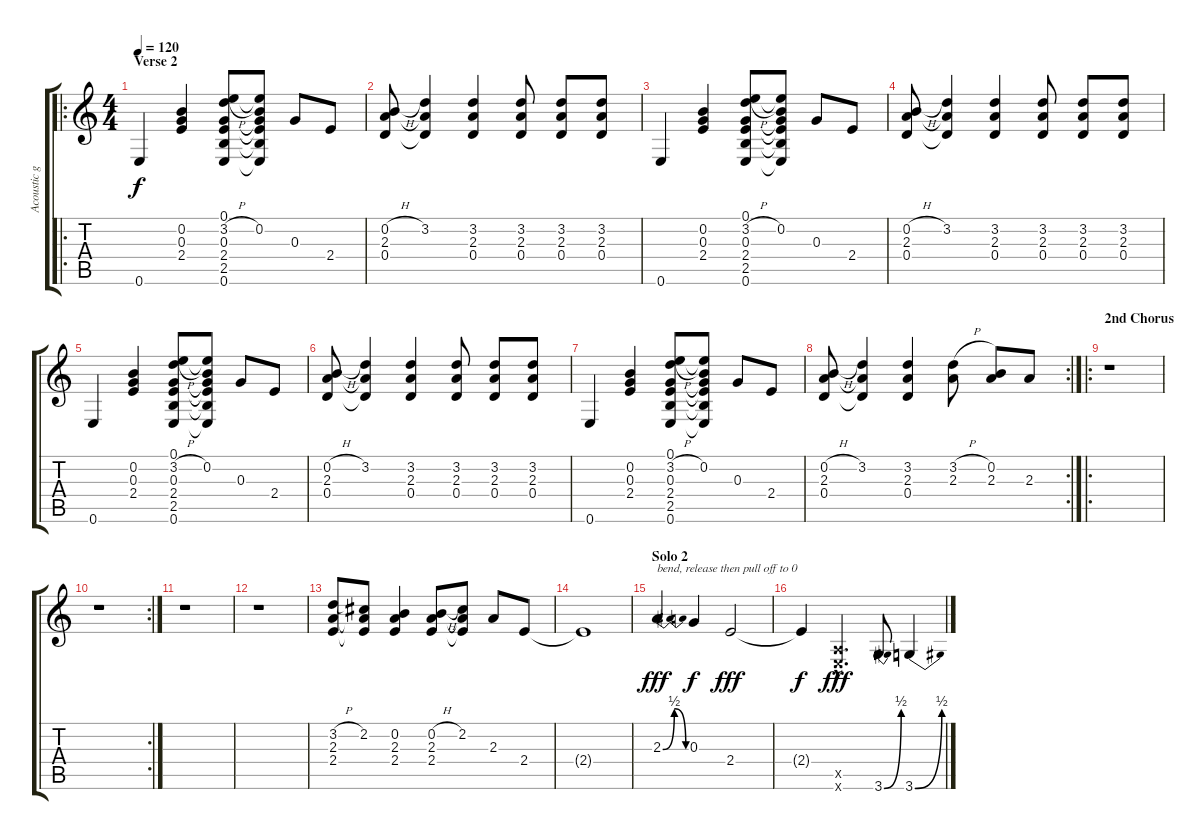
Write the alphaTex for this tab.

\track ("Acoustic guitar 2" "Acoustic g") {instrument acousticguitarsteel}
\staff {score tabs}
\tuning (E4 B3 G3 D3 A2 E2) {hide}
\ro
\ts (4 4)
\section ("" "Verse 2")
\tempo 120
\clef g2
\ks c
0.6.4{dy f volume 13} (0.2 0.3 2.4).4 (0.1 3.2{h} 0.3 2.4 2.5 0.6).8 (0.1{t} 0.2 0.3{t} 2.4{t} 2.5{t} 0.6{t}).8 0.3.8 2.4.8 |
(0.2{h} 2.3 0.4).8 (3.2 2.3{t} 0.4{t}).4 (3.2 2.3 0.4).4 (3.2 2.3 0.4).8 (3.2 2.3 0.4).8 (3.2 2.3 0.4).8 |
0.6.4 (0.2 0.3 2.4).4 (0.1 3.2{h} 0.3 2.4 2.5 0.6).8 (0.1{t} 0.2 0.3{t} 2.4{t} 2.5{t} 0.6{t}).8 0.3.8 2.4.8 |
(0.2{h} 2.3 0.4).8 (3.2 2.3{t} 0.4{t}).4 (3.2 2.3 0.4).4 (3.2 2.3 0.4).8 (3.2 2.3 0.4).8 (3.2 2.3 0.4).8 |
0.6.4 (0.2 0.3 2.4).4 (0.1 3.2{h} 0.3 2.4 2.5 0.6).8 (0.1{t} 0.2 0.3{t} 2.4{t} 2.5{t} 0.6{t}).8 0.3.8 2.4.8 |
(0.2{h} 2.3 0.4).8 (3.2 2.3{t} 0.4{t}).4 (3.2 2.3 0.4).4 (3.2 2.3 0.4).8 (3.2 2.3 0.4).8 (3.2 2.3 0.4).8 |
0.6.4 (0.2 0.3 2.4).4 (0.1 3.2{h} 0.3 2.4 2.5 0.6).8 (0.1{t} 0.2 0.3{t} 2.4{t} 2.5{t} 0.6{t}).8 0.3.8 2.4.8 |
\rc 2
(0.2{h} 2.3 0.4).8 (3.2 2.3{t} 0.4{t}).4 (3.2 2.3 0.4).4 (3.2{h} 2.3).8 (0.2 2.3).8 2.3.8 |
\ro
\section ("" "2nd Chorus")
r.1 |
\rc 2
r.1 |
r.1 |
r.1 |
(3.2{h} 2.3 2.4).8 (2.2 2.3{t} 2.4{t}).8 (0.2 2.3 2.4).4 (0.2{h} 2.3 2.4).8 (2.2 2.3{t} 2.4{t}).8 2.3.8 2.4.8 |
2.4{t}.1 |
\section ("" "Solo 2")
2.3{be (bendrelease 0 0 15 2 45 2 60 0)}.4{txt "bend, release then pull off to 0" dy fff volume 16} 0.3.4{dy f} 2.4.2{dy fff} |
2.4{t}.4{dy f} (0.5{hac x} 0.6{hac x}).4{d dy fff} 3.6{be (bend 0 0 60 2)}.8 3.6{be (bend 0 0 60 2)}.4
